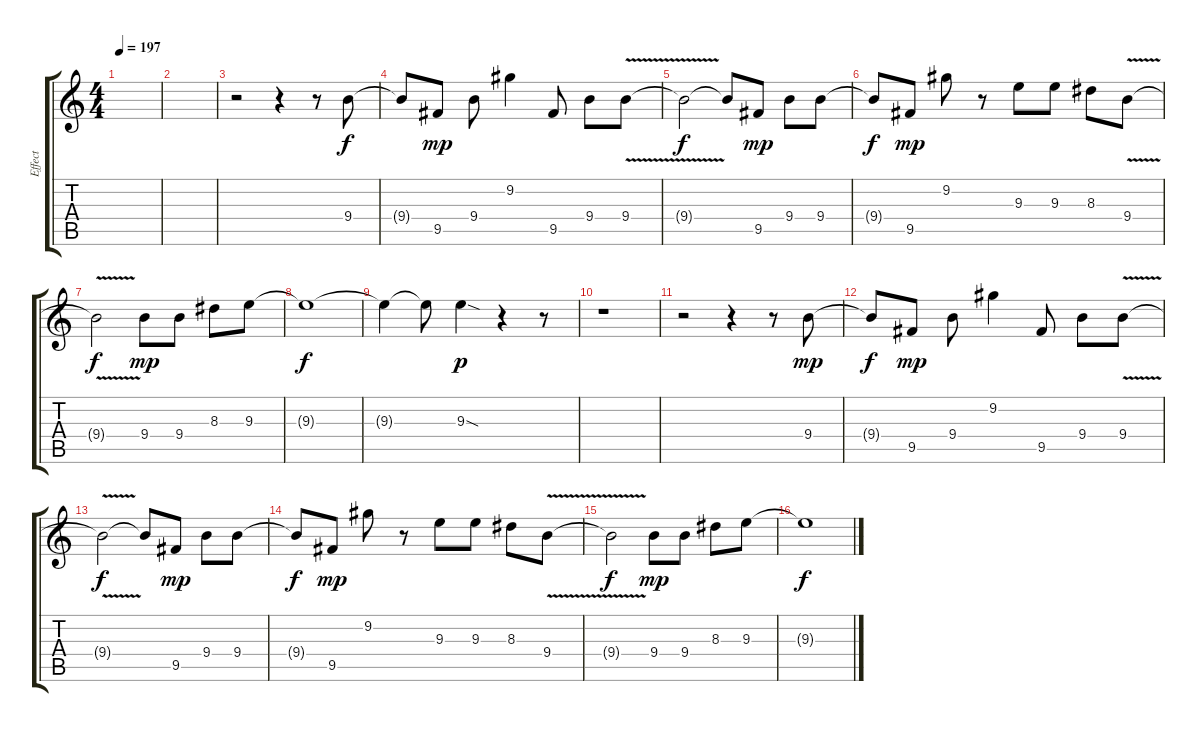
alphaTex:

\track ("Effect" "Effect") {instrument overdrivenguitar}
\staff {score tabs}
\tuning (E4 B3 G3 D3 A2 E2) {hide}
\ts (4 4)
\tempo 197
\clef g2
\ks c
|
|
r.2 r.4 r.8 9.4.8 |
\section ("" "")
9.4{t}.8{dy f} 9.5.8{dy mp} 9.4.8 9.2.4 9.5.8 9.4.8 9.4{v}.8 |
9.4{t}.2{dy f} 9.4{t}.8 9.5.8{dy mp} 9.4.8 9.4.8 |
9.4{t}.8{dy f} 9.5.8{dy mp} 9.2.8 r.8 9.3.8 9.3.8 8.3.8 9.4{v}.8 |
9.4{t}.2{dy f} 9.4.8{dy mp} 9.4.8 8.3.8 9.3.8 |
9.3{t}.1{dy f} |
9.3{t}.4 9.3{t}.8 9.3{sod}.4{dy p} r.4 r.8 |
r.1 |
r.2 r.4 r.8 9.4.8{dy mp} |
\section ("" "")
9.4{t}.8{dy f} 9.5.8{dy mp} 9.4.8 9.2.4 9.5.8 9.4.8 9.4{v}.8 |
9.4{t}.2{dy f} 9.4{t}.8 9.5.8{dy mp} 9.4.8 9.4.8 |
9.4{t}.8{dy f} 9.5.8{dy mp} 9.2.8 r.8 9.3.8 9.3.8 8.3.8 9.4{v}.8 |
9.4{t}.2{dy f} 9.4.8{dy mp} 9.4.8 8.3.8 9.3.8 |
9.3{t}.1{dy f}
